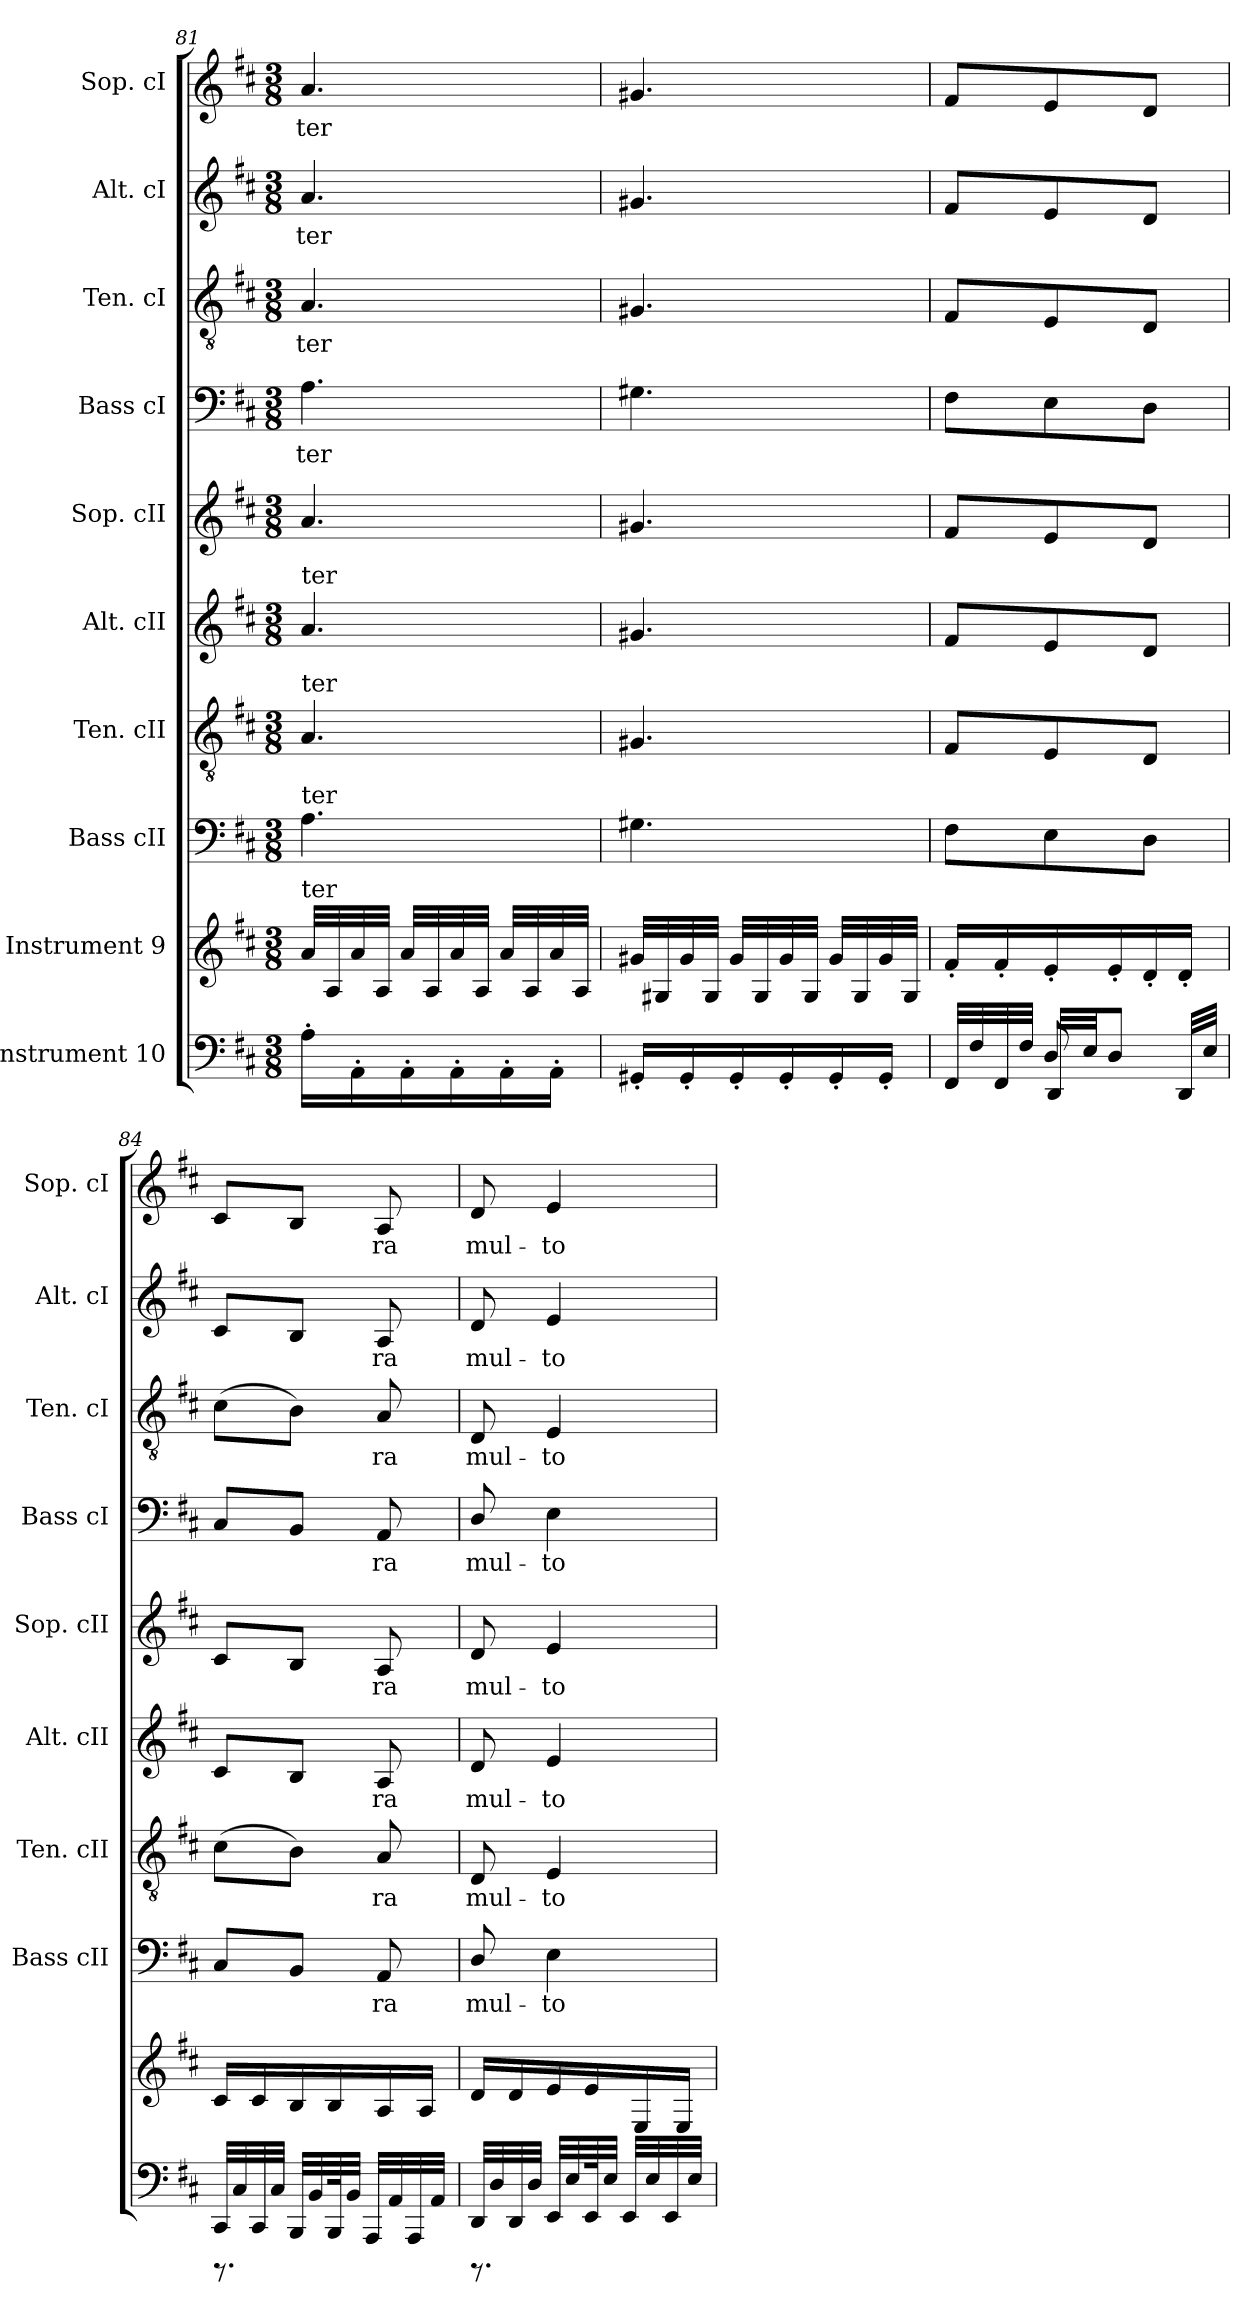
**kern	**kern	**kern	**text	**kern	**text	**kern	**text	**kern	**text	**kern	**text	**kern	**text	**kern	**text	**kern	**text
*part10	*part9	*part8	*part8	*part7	*part7	*part6	*part6	*part5	*part5	*part4	*part4	*part3	*part3	*part2	*part2	*part1	*part1
*staff10	*staff9	*staff8	*staff8	*staff7	*staff7	*staff6	*staff6	*staff5	*staff5	*staff4	*staff4	*staff3	*staff3	*staff2	*staff2	*staff1	*staff1
*I"Instrument 10	*I"Instrument 9	*I"Bass cII	*	*I"Ten. cII	*	*I"Alt. cII	*	*I"Sop. cII	*	*I"Bass cI	*	*I"Ten. cI	*	*I"Alt. cI	*	*I"Sop. cI	*
*	*	*I'Bass cII	*	*I'Ten. cII	*	*I'Alt. cII	*	*I'Sop. cII	*	*I'Bass cI	*	*I'Ten. cI	*	*I'Alt. cI	*	*I'Sop. cI	*
!!LO:PB:g=z
*clefF4	*clefG2	*clefF4	*	*clefGv2	*	*clefG2	*	*clefG2	*	*clefF4	*	*clefGv2	*	*clefG2	*	*clefG2	*
*k[f#c#]	*k[f#c#]	*k[f#c#]	*	*k[f#c#]	*	*k[f#c#]	*	*k[f#c#]	*	*k[f#c#]	*	*k[f#c#]	*	*k[f#c#]	*	*k[f#c#]	*
*D:	*D:	*D:	*	*D:	*	*D:	*	*D:	*	*D:	*	*D:	*	*D:	*	*D:	*
*M3/8	*M3/8	*M3/8	*	*M3/8	*	*M3/8	*	*M3/8	*	*M3/8	*	*M3/8	*	*M3/8	*	*M3/8	*
=81	=81	=81	=81	=81	=81	=81	=81	=81	=81	=81	=81	=81	=81	=81	=81	=81	=81
!	!	!	!	!	!	!LO:TX:a:t=ter	!	!	!	!	!	!	!	!	!	!	!
!	!	!	!	!LO:TX:a:t=ter	!	!	!	!	!	!	!	!	!	!	!	!	!
!	!	!LO:TX:a:t=ter	!	!	!	!	!	!	!	!	!	!	!	!	!	!	!
!	!LO:TX:a:t=ter	!	!	!	!	!	!	!	!	!	!	!	!	!	!	!	!
!	!	!	!LO:LY:b:cj	!	!LO:LY:b:cj	!	!LO:LY:b:cj	!	!LO:LY:b:cj	!	!LO:LY:b:cj	!	!LO:LY:b:cj	!	!LO:LY:b:cj	!	!LO:LY:b:cj
16A'>\L	32a/L	4.A\	.	4.A/	.	4.a/	.	4.a/	.	4.A\	ter-	4.A/	ter-	4.a/	ter-	4.a/	ter-
.	32A/	.	.	.	.	.	.	.	.	.	.	.	.	.	.	.	.
16AA'>\	32a/	.	.	.	.	.	.	.	.	.	.	.	.	.	.	.	.
.	32A/J	.	.	.	.	.	.	.	.	.	.	.	.	.	.	.	.
16AA'>\	32a/L	.	.	.	.	.	.	.	.	.	.	.	.	.	.	.	.
.	32A/	.	.	.	.	.	.	.	.	.	.	.	.	.	.	.	.
16AA'>\	32a/	.	.	.	.	.	.	.	.	.	.	.	.	.	.	.	.
.	32A/J	.	.	.	.	.	.	.	.	.	.	.	.	.	.	.	.
16AA'>\	32a/L	.	.	.	.	.	.	.	.	.	.	.	.	.	.	.	.
.	32A/	.	.	.	.	.	.	.	.	.	.	.	.	.	.	.	.
16AA'>\J	32a/	.	.	.	.	.	.	.	.	.	.	.	.	.	.	.	.
.	32A/J	.	.	.	.	.	.	.	.	.	.	.	.	.	.	.	.
=82	=82	=82	=82	=82	=82	=82	=82	=82	=82	=82	=82	=82	=82	=82	=82	=82	=82
!	!	!	!LO:LY:b:cj	!	!LO:LY:b:cj	!	!LO:LY:b:cj	!	!LO:LY:b:cj	!	!LO:LY:b:cj	!	!LO:LY:b:cj	!	!LO:LY:b:cj	!	!LO:LY:b:cj
16GG#X'</L	32g#X/L	4.G#X\	.	4.G#X/	.	4.g#X/	.	4.g#X/	.	4.G#X\	--	4.G#X/	--	4.g#X/	--	4.g#X/	--
.	32G#X/	.	.	.	.	.	.	.	.	.	.	.	.	.	.	.	.
16GG#'</	32g#/	.	.	.	.	.	.	.	.	.	.	.	.	.	.	.	.
.	32G#/J	.	.	.	.	.	.	.	.	.	.	.	.	.	.	.	.
16GG#'</	32g#/L	.	.	.	.	.	.	.	.	.	.	.	.	.	.	.	.
.	32G#/	.	.	.	.	.	.	.	.	.	.	.	.	.	.	.	.
16GG#'</	32g#/	.	.	.	.	.	.	.	.	.	.	.	.	.	.	.	.
.	32G#/J	.	.	.	.	.	.	.	.	.	.	.	.	.	.	.	.
16GG#'</	32g#/L	.	.	.	.	.	.	.	.	.	.	.	.	.	.	.	.
.	32G#/	.	.	.	.	.	.	.	.	.	.	.	.	.	.	.	.
16GG#'</J	32g#/	.	.	.	.	.	.	.	.	.	.	.	.	.	.	.	.
.	32G#/J	.	.	.	.	.	.	.	.	.	.	.	.	.	.	.	.
=83	=83	=83	=83	=83	=83	=83	=83	=83	=83	=83	=83	=83	=83	=83	=83	=83	=83
*^	*	*	*	*	*	*	*	*	*	*	*	*	*	*	*	*	*
!	!	!	!	!LO:LY:b:cj	!	!LO:LY:b:cj	!	!LO:LY:b:cj	!	!LO:LY:b:cj	!	!LO:LY:b:cj	!	!LO:LY:b:cj	!	!LO:LY:b:cj	!	!LO:LY:b:cj
32FF#/L	8ryy	16f#'</L	8F#\L	.	8F#/L	.	8f#/L	.	8f#/L	.	8F#\L	--	8F#/L	--	8f#/L	--	8f#/L	--
32F#/	.	.	.	.	.	.	.	.	.	.	.	.	.	.	.	.	.	.
32FF#/	.	16f#'</	.	.	.	.	.	.	.	.	.	.	.	.	.	.	.	.
32F#/J	.	.	.	.	.	.	.	.	.	.	.	.	.	.	.	.	.	.
!	!	!	!	!LO:LY:b:cj	!	!LO:LY:b:cj	!	!LO:LY:b:cj	!	!LO:LY:b:cj	!	!LO:LY:b:cj	!	!LO:LY:b:cj	!	!LO:LY:b:cj	!	!LO:LY:b:cj
8D/	32DD/L	16e'</	8E\	.	8E/	.	8e/	.	8e/	.	8E\	--	8E/	--	8e/	--	8e/	--
.	32E/	.	.	.	.	.	.	.	.	.	.	.	.	.	.	.	.	.
.	8D/J	16e'</	.	.	.	.	.	.	.	.	.	.	.	.	.	.	.	.
!	!	!	!	!LO:LY:b:cj	!	!LO:LY:b:cj	!	!LO:LY:b:cj	!	!LO:LY:b:cj	!	!LO:LY:b:cj	!	!LO:LY:b:cj	!	!LO:LY:b:cj	!	!LO:LY:b:cj
8ryy	.	16d'</	8D\J	.	8D/J	.	8d/J	.	8d/J	.	8D\J	--	8D/J	--	8d/J	--	8d/J	--
.	32DD/L	16d'</J	.	.	.	.	.	.	.	.	.	.	.	.	.	.	.	.
.	32E/J	.	.	.	.	.	.	.	.	.	.	.	.	.	.	.	.	.
!!LO:PB:g=z
=84	=84	=84	=84	=84	=84	=84	=84	=84	=84	=84	=84	=84	=84	=84	=84	=84	=84	=84
!	!	!	!	!LO:LY:b:cj	!	!LO:LY:b:cj	!	!LO:LY:b:cj	!	!LO:LY:b:cj	!	!LO:LY:b:cj	!	!LO:LY:b:cj	!	!LO:LY:b:cj	!	!LO:LY:b:cj
32CC#/L	8.rBBBB	16c#/L	8C#/L	.	(>8c#\L	.	8c#/L	.	8c#/L	.	8C#/L	--	(>8c#\L	--	8c#/L	--	8c#/L	--
32C#/	.	.	.	.	.	.	.	.	.	.	.	.	.	.	.	.	.	.
32CC#/	.	16c#/	.	.	.	.	.	.	.	.	.	.	.	.	.	.	.	.
32C#/J	.	.	.	.	.	.	.	.	.	.	.	.	.	.	.	.	.	.
!	!	!	!	!LO:LY:b:cj	!	!LO:LY:b:cj	!	!LO:LY:b:cj	!	!LO:LY:b:cj	!	!LO:LY:b:cj	!	!LO:LY:b:cj	!	!LO:LY:b:cj	!	!LO:LY:b:cj
32BBB/L	.	16B/	8BB/J	.	8B\J)	.	8B/J	.	8B/J	.	8BB/J	--	8B\J)	--	8B/J	--	8B/J	--
32BB/	.	.	.	.	.	.	.	.	.	.	.	.	.	.	.	.	.	.
64BBB/	64ryy	16B/	.	.	.	.	.	.	.	.	.	.	.	.	.	.	.	.
32BB/J	8ryy	.	.	.	.	.	.	.	.	.	.	.	.	.	.	.	.	.
32AAA/L	.	.	.	.	.	.	.	.	.	.	.	.	.	.	.	.	.	.
!	!	!	!	!LO:LY:b:cj	!	!LO:LY:b:cj	!	!LO:LY:b:cj	!	!LO:LY:b:cj	!	!LO:LY:b:cj	!	!LO:LY:b:cj	!	!LO:LY:b:cj	!	!LO:LY:b:cj
.	.	16A/	8AA/	ra	8A/	ra	8A/	ra	8A/	ra	8AA/	-ra	8A/	-ra	8A/	-ra	8A/	-ra
32AA/	.	.	.	.	.	.	.	.	.	.	.	.	.	.	.	.	.	.
32AAA/	.	.	.	.	.	.	.	.	.	.	.	.	.	.	.	.	.	.
.	.	16A/J	.	.	.	.	.	.	.	.	.	.	.	.	.	.	.	.
32AA/J	32.ryy	.	.	.	.	.	.	.	.	.	.	.	.	.	.	.	.	.
64ryy	.	.	.	.	.	.	.	.	.	.	.	.	.	.	.	.	.	.
=85	=85	=85	=85	=85	=85	=85	=85	=85	=85	=85	=85	=85	=85	=85	=85	=85	=85	=85
!	!	!	!	!LO:LY:b:cj	!	!LO:LY:b:cj	!	!LO:LY:b:cj	!	!LO:LY:b:cj	!	!LO:LY:b:cj	!	!LO:LY:b:cj	!	!LO:LY:b:cj	!	!LO:LY:b:cj
32DD/L	8.rBBBB	16d/L	8D/	mul-	8D/	mul-	8d/	mul-	8d/	mul-	8D/	mul-	8D/	mul-	8d/	mul-	8d/	mul-
32D/	.	.	.	.	.	.	.	.	.	.	.	.	.	.	.	.	.	.
32DD/	.	16d/	.	.	.	.	.	.	.	.	.	.	.	.	.	.	.	.
32D/J	.	.	.	.	.	.	.	.	.	.	.	.	.	.	.	.	.	.
!	!	!	!	!LO:LY:b:cj	!	!LO:LY:b:cj	!	!LO:LY:b:cj	!	!LO:LY:b:cj	!	!LO:LY:b:cj	!	!LO:LY:b:cj	!	!LO:LY:b:cj	!	!LO:LY:b:cj
32EE/L	.	16e/	4E\	-to-	4E/	-to-	4e/	-to-	4e/	-to-	4E\	-to-	4E/	-to-	4e/	-to-	4e/	-to-
32E/	.	.	.	.	.	.	.	.	.	.	.	.	.	.	.	.	.	.
64EE/	64ryy	16e/	.	.	.	.	.	.	.	.	.	.	.	.	.	.	.	.
32E/J	8ryy	.	.	.	.	.	.	.	.	.	.	.	.	.	.	.	.	.
32EE/L	.	.	.	.	.	.	.	.	.	.	.	.	.	.	.	.	.	.
.	.	16E/	.	.	.	.	.	.	.	.	.	.	.	.	.	.	.	.
32E/	.	.	.	.	.	.	.	.	.	.	.	.	.	.	.	.	.	.
32EE/	.	.	.	.	.	.	.	.	.	.	.	.	.	.	.	.	.	.
.	.	16E/J	.	.	.	.	.	.	.	.	.	.	.	.	.	.	.	.
32E/J	32.ryy	.	.	.	.	.	.	.	.	.	.	.	.	.	.	.	.	.
64ryy	.	.	.	.	.	.	.	.	.	.	.	.	.	.	.	.	.	.
*v	*v	*	*	*	*	*	*	*	*	*	*	*	*	*	*	*	*	*
=	=	=	=	=	=	=	=	=	=	=	=	=	=	=	=	=	=
*-	*-	*-	*-	*-	*-	*-	*-	*-	*-	*-	*-	*-	*-	*-	*-	*-	*-
